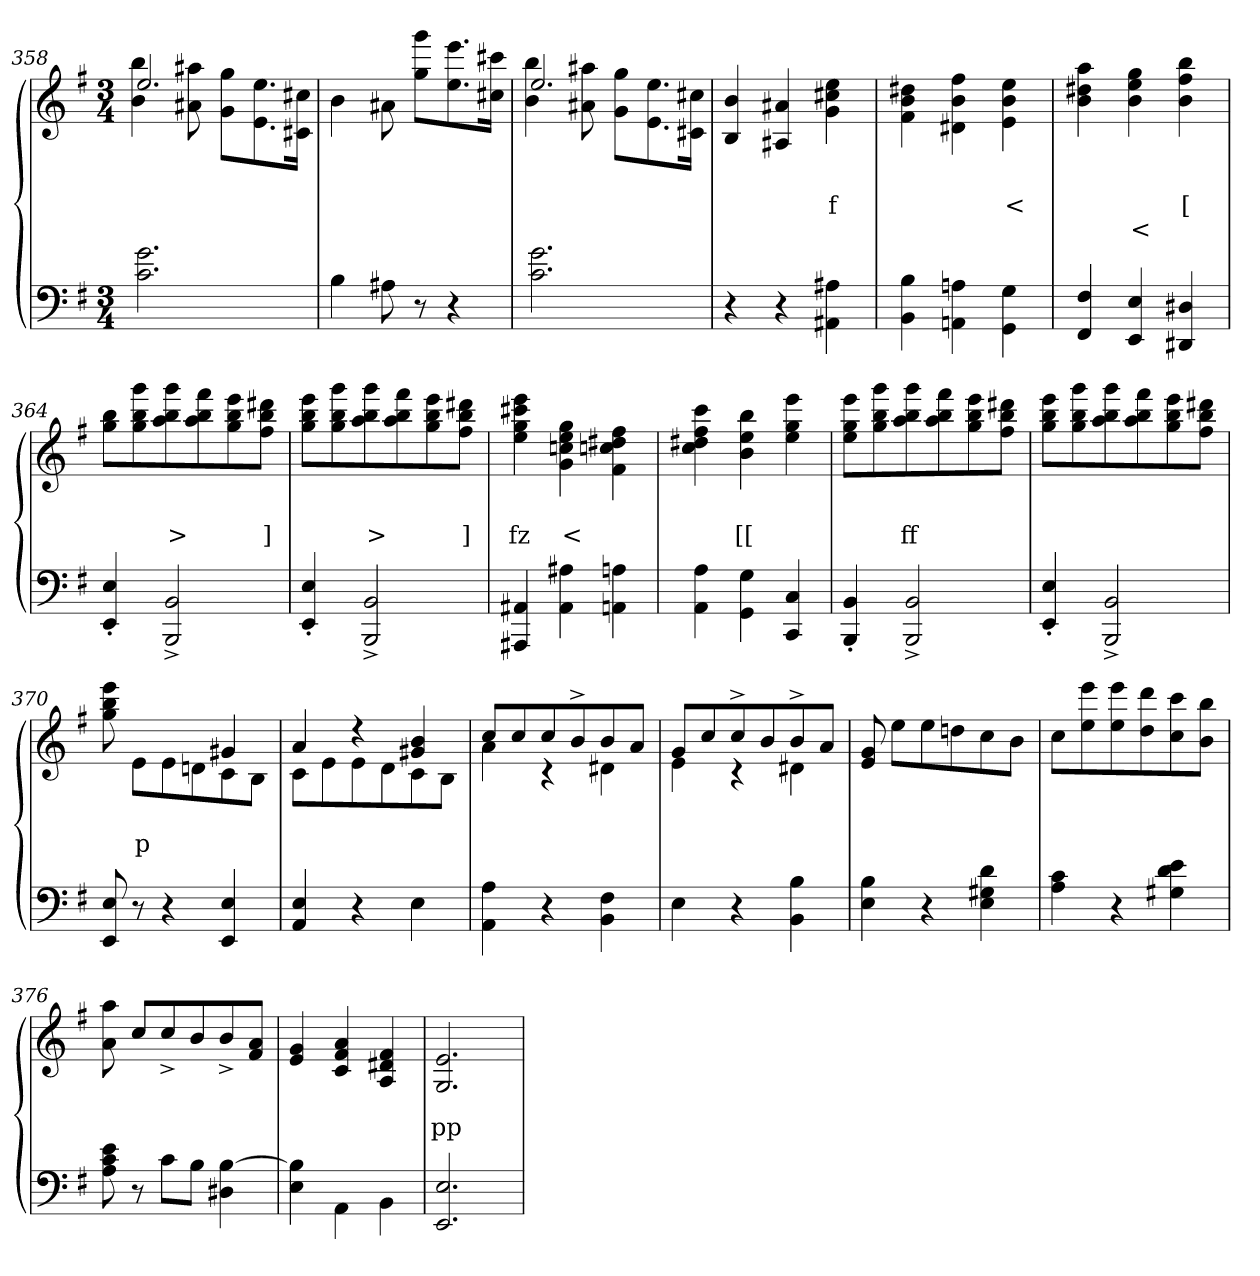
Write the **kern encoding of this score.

**kern	**kern	**text	**text	**text
*part2	*part1	*part1	*part1	*part1
*staff2	*staff1	*staff1	*staff1	*staff1
*clefF4	*clefG2	*	*	*
*k[f#]	*k[f#]	*	*	*
*M3/4	*M3/4	*	*	*
=358	=358	=358	=358	=358
*	*^	*	*	*
2.g 2.c	2.ee	4bb 4b	.	.	.
.	.	8aa#X 8a#X	.	.	.
.	.	8gg 8gL	.	.	.
.	.	8.ee 8.e	.	.	.
.	.	16cc#X 16c#XJk	.	.	.
*	*v	*v	*	*	*
=359	=359	=359	=359	=359
4B	4b	.	.	.
8A#X	8a#X\	.	.	.
8r	8ggg 8ggL	.	.	.
4r	8.eee 8.ee	.	.	.
.	16ccc#X 16cc#XJk	.	.	.
=360	=360	=360	=360	=360
*	*^	*	*	*
2.g 2.c	2.ee	4bb 4b	.	.	.
.	.	8aa#X 8a#X	.	.	.
.	.	8gg 8gL	.	.	.
.	.	8.ee 8.e	.	.	.
.	.	16cc#X 16c#XJk	.	.	.
*	*v	*v	*	*	*
=361	=361	=361	=361	=361
4r	4b 4B	.	.	.
4r	4a#X 4A#X	.	.	.
4A#X 4AA#X	4ee 4cc#X 4g	.	f	.
=362	=362	=362	=362	=362
4B 4BB\	4dd#X 4b 4f#\	.	.	.
4An 4AAn\	4ff# 4b 4d#\	.	.	.
4G 4GG\	4ee 4b 4e\	.	<	.
=363	=363	=363	=363	=363
4F# 4FF#	4aa 4dd#X 4b	.	.	.
4E 4EE	4gg 4ee 4b	.	.	<
4D#X 4DD#X	4bb 4ff# 4b	.	[	.
=364	=364	=364	=364	=364
4E'> 4EE'>	8bb 8ggL	.	.	.
.	8ggg 8bb 8gg	.	.	.
2BB^> 2BBB^>	8ggg 8bb 8aa	.	>	.
.	8fff# 8bb 8aa	.	.	.
.	8eee 8bb 8gg	.	.	.
.	8ddd#X 8bb 8ff#J	.	]	.
=365	=365	=365	=365	=365
4E'> 4EE'>	8eee 8bb 8ggL	.	.	.
.	8ggg 8bb 8gg	.	.	.
2BB^> 2BBB^>	8ggg 8bb 8aa	.	>	.
.	8fff# 8bb 8aa	.	.	.
.	8eee 8bb 8gg	.	.	.
.	8ddd#X 8bb 8ff#J	.	]	.
=366	=366	=366	=366	=366
4AA#X 4AAA#X	4eee 4ccc#X 4gg 4ee\	.	fz	.
4A# 4AA#	4gg 4ee 4ccn 4g	.	<	.
4An 4AAn	4ff# 4dd#X 4ccn 4f#	.	.	.
=367	=367	=367	=367	=367
4A 4AA\	4ccc 4ff# 4dd#X 4cc	.	.	.
4G 4GG\	4bb 4ee 4b	.	[[	.
4C 4CC/	4eee 4gg 4ee	.	.	.
=368	=368	=368	=368	=368
4BB'> 4BBB/'>	8eee 8gg 8eeL	.	.	.
.	8ggg 8bb 8gg	.	.	.
2BB^> 2BBB/^>	8ggg 8bb 8aa	.	ff	.
.	8fff# 8bb 8aa	.	.	.
.	8eee 8bb 8gg	.	.	.
.	8ddd#X 8bb 8ff#J	.	.	.
=369	=369	=369	=369	=369
4E'> 4EE'>	8eee 8bb 8ggL	.	.	.
.	8ggg 8bb 8gg	.	.	.
2BB^> 2BBB^>	8ggg 8bb 8aa	.	.	.
.	8fff# 8bb 8aa	.	.	.
.	8eee 8bb 8gg	.	.	.
.	8ddd#X 8bb 8ff#J	.	.	.
=370	=370	=370	=370	=370
*	*^	*	*	*
8E 8EE	8eee 8bb 8gg\	8ryy	.	.	.
8r	4.ryy	8eL	.	p	.
4r	.	8e	.	.	.
.	.	8dn	.	.	.
4E 4EE	4g#X	8c	.	.	.
.	.	8BJ	.	.	.
=371	=371	=371	=371	=371	=371
4E 4AA	4a	8cL	.	.	.
.	.	8e	.	.	.
4r	4r	8e	.	.	.
.	.	8d	.	.	.
4E	4b 4g#X	8c	.	.	.
.	.	8BJ	.	.	.
=372	=372	=372	=372	=372	=372
4A 4AA	8ccL	4a	.	.	.
.	8cc	.	.	.	.
4r	8cc	4r	.	.	.
.	8b^>	.	.	.	.
4F# 4BB	8b	4d#X	.	.	.
.	8aJ	.	.	.	.
=373	=373	=373	=373	=373	=373
4E	8gL	4e	.	.	.
.	8cc	.	.	.	.
4r	8cc^>	4r	.	.	.
.	8b	.	.	.	.
4B 4BB	8b^>	4d#X	.	.	.
.	8aJ	.	.	.	.
*	*v	*v	*	*	*
=374	=374	=374	=374	=374
4B 4E	8g 8e	.	.	.
.	8eeL	.	.	.
4r	8ee	.	.	.
.	8ddn	.	.	.
4d 4G#X 4E	8cc	.	.	.
.	8bJ	.	.	.
=375	=375	=375	=375	=375
4c 4A	8ccL	.	.	.
.	8eee 8ee	.	.	.
4r	8eee 8ee	.	.	.
.	8ddd 8dd	.	.	.
4e 4d 4G#X	8ccc 8cc	.	.	.
.	8bb 8bJ	.	.	.
=376	=376	=376	=376	=376
8e 8c 8A	8aa 8a	.	.	.
8r	8cc/L	.	.	.
8cL	8cc^>	.	.	.
8BJ	8b	.	.	.
[4B 4D#X	8b^>	.	.	.
.	8a 8f#J	.	.	.
=377	=377	=377	=377	=377
4B] 4E	4g 4e	.	.	.
4AA\	4a 4f# 4c	.	.	.
4BB\	4f# 4d#X 4A	.	.	.
=378	=378	=378	=378	=378
2.E 2.EE	2.e 2.G	.	pp	.
=	=	=	=	=
*-	*-	*-	*-	*-
